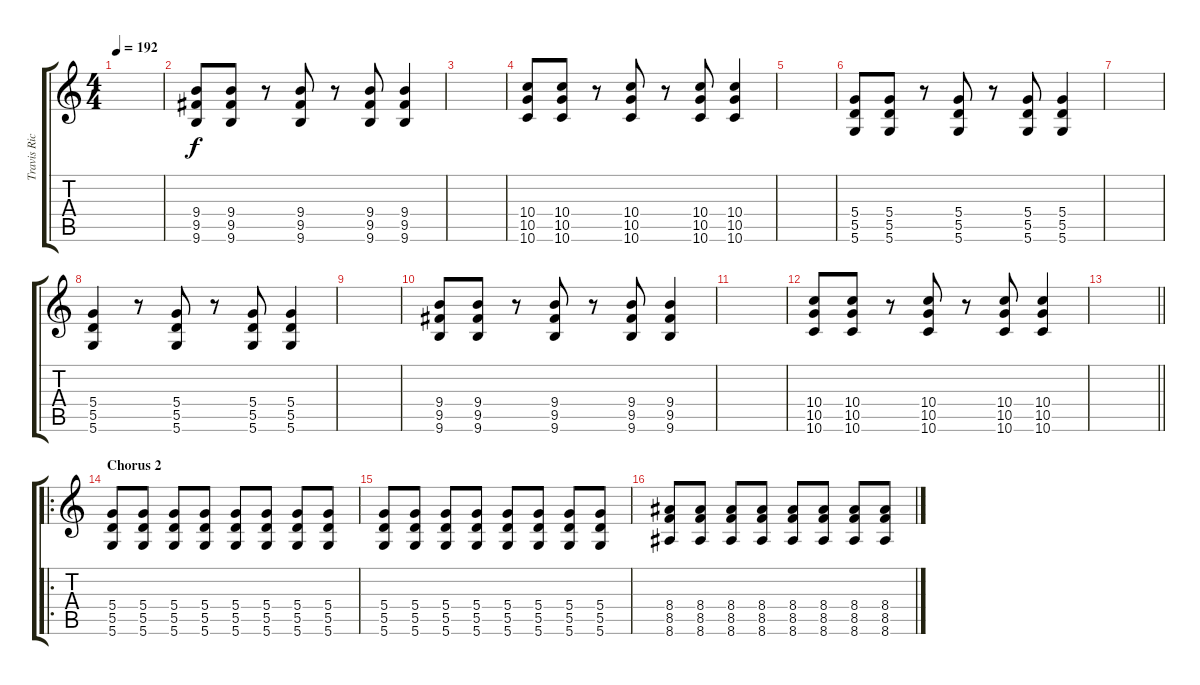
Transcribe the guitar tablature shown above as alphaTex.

\track ("Travis Richter" "Travis Ric") {instrument distortionguitar}
\staff {score tabs}
\tuning (E4 B3 G3 D3 A2 D2) {hide}
\ts (4 4)
\tempo 192
\clef g2
\ks c
|
(9.4 9.5 9.6).8 (9.4 9.5 9.6).8 r.8 (9.4 9.5 9.6).8 r.8 (9.4 9.5 9.6).8 (9.4 9.5 9.6).4 |
|
(10.4 10.5 10.6).8 (10.4 10.5 10.6).8 r.8 (10.4 10.5 10.6).8 r.8 (10.4 10.5 10.6).8 (10.4 10.5 10.6).4 |
|
(5.4 5.5 5.6).8 (5.4 5.5 5.6).8 r.8 (5.4 5.5 5.6).8 r.8 (5.4 5.5 5.6).8 (5.4 5.5 5.6).4 |
|
(5.4 5.5 5.6).4 r.8 (5.4 5.5 5.6).8 r.8 (5.4 5.5 5.6).8 (5.4 5.5 5.6).4 |
|
(9.4 9.5 9.6).8 (9.4 9.5 9.6).8 r.8 (9.4 9.5 9.6).8 r.8 (9.4 9.5 9.6).8 (9.4 9.5 9.6).4 |
|
(10.4 10.5 10.6).8 (10.4 10.5 10.6).8 r.8 (10.4 10.5 10.6).8 r.8 (10.4 10.5 10.6).8 (10.4 10.5 10.6).4 |
\barLineRight lightlight
|
\ro
\section ("" "Chorus 2")
(5.4 5.5 5.6).8 (5.4 5.5 5.6).8 (5.4 5.5 5.6).8 (5.4 5.5 5.6).8 (5.4 5.5 5.6).8 (5.4 5.5 5.6).8 (5.4 5.5 5.6).8 (5.4 5.5 5.6).8 |
(5.4 5.5 5.6).8 (5.4 5.5 5.6).8 (5.4 5.5 5.6).8 (5.4 5.5 5.6).8 (5.4 5.5 5.6).8 (5.4 5.5 5.6).8 (5.4 5.5 5.6).8 (5.4 5.5 5.6).8 |
(8.4 8.5 8.6).8 (8.4 8.5 8.6).8 (8.4 8.5 8.6).8 (8.4 8.5 8.6).8 (8.4 8.5 8.6).8 (8.4 8.5 8.6).8 (8.4 8.5 8.6).8 (8.4 8.5 8.6).8
